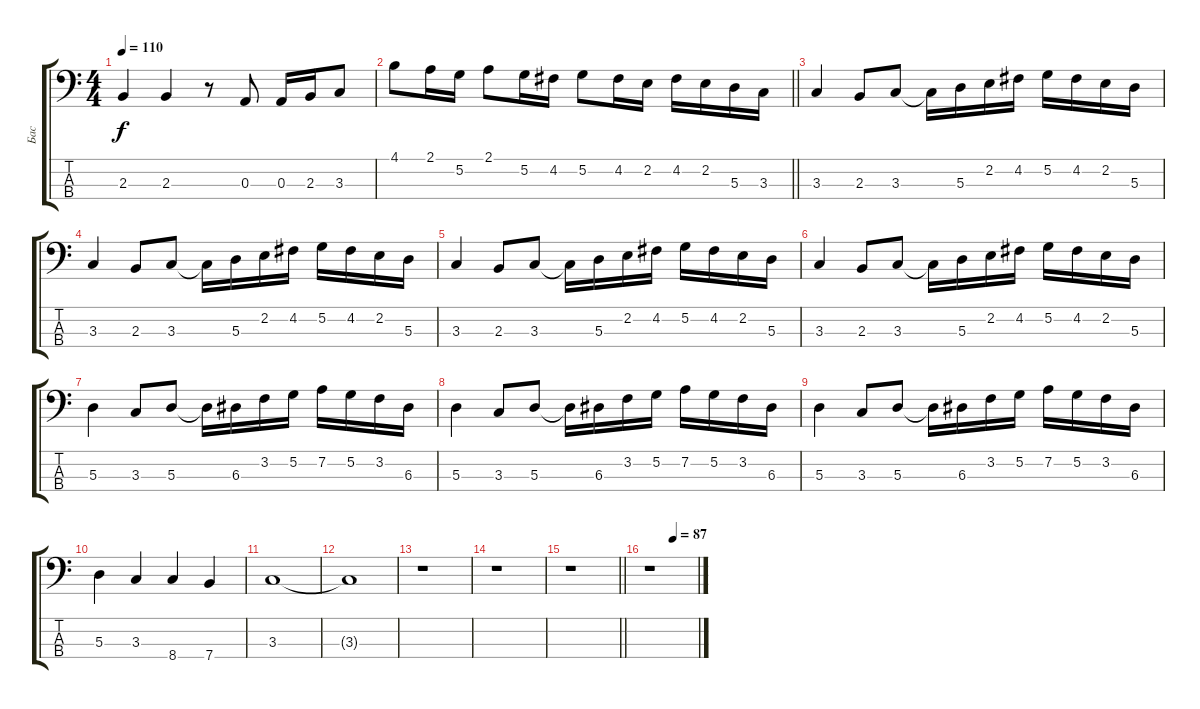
\track ("Бас" "Бас") {instrument electricbassfinger}
\staff {score tabs}
\tuning (G2 D2 A1 E1) {hide}
\ts (4 4)
\tempo 110
\clef f4
\ks c
2.3.4{dy f} 2.3.4 r.8 0.3.8 0.3.16 2.3.16 3.3.8 |
\barLineRight lightlight
4.1.8 2.1.16 5.2.16 2.1.8 5.2.16 4.2.16 5.2.8 4.2.16 2.2.16 4.2.16 2.2.16 5.3.16 3.3.16 |
3.3.4 2.3.8 3.3.8 3.3{t}.16 5.3.16 2.2.16 4.2.16 5.2.16 4.2.16 2.2.16 5.3.16 |
3.3.4 2.3.8 3.3.8 3.3{t}.16 5.3.16 2.2.16 4.2.16 5.2.16 4.2.16 2.2.16 5.3.16 |
3.3.4 2.3.8 3.3.8 3.3{t}.16 5.3.16 2.2.16 4.2.16 5.2.16 4.2.16 2.2.16 5.3.16 |
3.3.4 2.3.8 3.3.8 3.3{t}.16 5.3.16 2.2.16 4.2.16 5.2.16 4.2.16 2.2.16 5.3.16 |
5.3.4 3.3.8 5.3.8 5.3{t}.16 6.3.16 3.2.16 5.2.16 7.2.16 5.2.16 3.2.16 6.3.16 |
5.3.4 3.3.8 5.3.8 5.3{t}.16 6.3.16 3.2.16 5.2.16 7.2.16 5.2.16 3.2.16 6.3.16 |
5.3.4 3.3.8 5.3.8 5.3{t}.16 6.3.16 3.2.16 5.2.16 7.2.16 5.2.16 3.2.16 6.3.16 |
5.3.4 3.3.4 8.4.4 7.4.4 |
3.3.1 |
3.3{t}.1 |
r.1 |
r.1 |
\barLineRight lightlight
r.1 |
\tempo (87 0.5)
r.1
